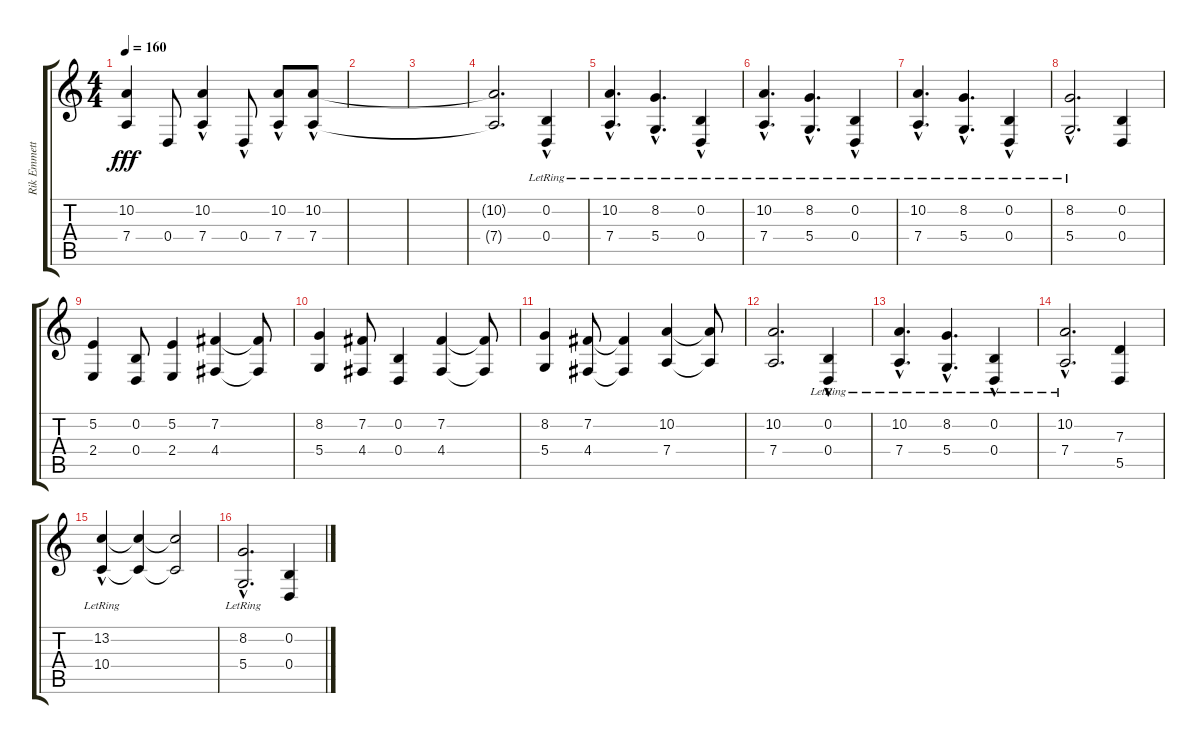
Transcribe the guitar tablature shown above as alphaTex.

\track ("Rik Emmett - Vocals" "Rik Emmett") {instrument synthvoice}
\staff {score tabs}
\tuning (E4 B3 G3 D3 A2 E2) {hide}
\ts (4 4)
\tempo 160
\clef g2
\ks c
(10.2 7.4).4{dy fff} 0.4.8 (10.2 7.4{hac}).4 0.4{hac}.8 (10.2 7.4{hac}).8 (10.2 7.4{hac}).8 |
|
|
(10.2{t} 7.4{t}).2{d} (0.2 0.4{hac lr}).4 |
(10.2 7.4{hac lr}).4{d} (8.2 5.4{hac lr}).4{d} (0.2 0.4{hac lr}).4 |
(10.2 7.4{hac lr}).4{d} (8.2 5.4{hac lr}).4{d} (0.2 0.4{hac lr}).4 |
(10.2 7.4{hac lr}).4{d} (8.2 5.4{hac lr}).4{d} (0.2 0.4{hac lr}).4 |
(8.2 5.4{hac lr}).2{d} (0.2 0.4).4 |
(5.2 2.4).4 (0.2 0.4).8 (5.2 2.4).4 (7.2 4.4).4 (7.2{t} 4.4{t}).8 |
(8.2 5.4).4 (7.2 4.4).8 (0.2 0.4).4 (7.2 4.4).4 (7.2{t} 4.4{t}).8 |
(8.2 5.4).4 (7.2 4.4).8 (7.2{t} 4.4{t}).4 (10.2 7.4).4 (10.2{t} 7.4{t}).8 |
(10.2 7.4).2{d} (0.2 0.4{hac lr}).4 |
(10.2 7.4{hac lr}).4{d} (8.2 5.4{hac lr}).4{d} (0.2 0.4{hac lr}).4 |
(10.2 7.4{hac lr}).2{d} (7.3 5.5).4 |
(13.2{hac lr} 10.4{hac lr}).4 (13.2{t} 10.4{t}).4 (13.2{t} 10.4{t}).2 |
(8.2 5.4{hac lr}).2{d} (0.2 0.4).4
